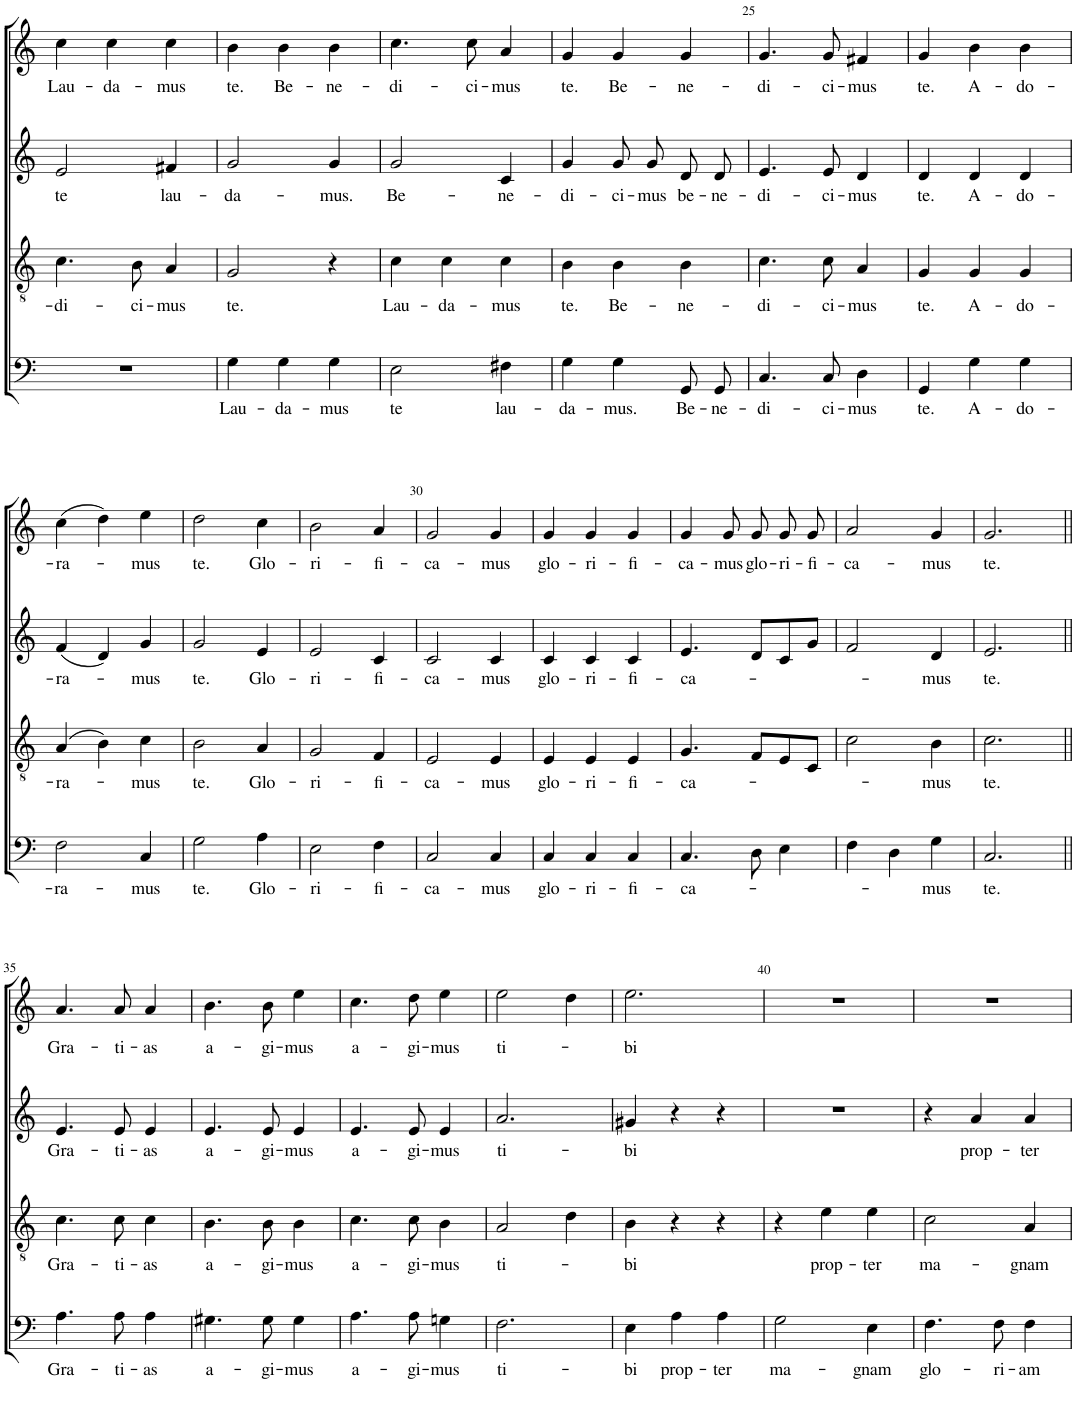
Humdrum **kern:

**kern	**text	**kern	**text	**kern	**text	**kern	**text
*part4	*part4	*part3	*part3	*part2	*part2	*part1	*part1
*staff4	*staff4	*staff3	*staff3	*staff2	*staff2	*staff1	*staff1
*I"BASSUS	*	*I"TENORE	*	*I"ALTUS	*	*I"CANTUS	*
!!LO:PB:g=z
*clefF4	*	*clefGv2	*	*clefG2	*	*clefG2	*
*Trd4c7	*	*Trd4c7	*	*Trd1c2	*	*	*
*k[]	*	*k[]	*	*k[]	*	*k[]	*
*M3/4	*	*M3/4	*	*M3/4	*	*M3/4	*
=21	=21	=21	=21	=21	=21	=21	=21
!	!	!	!LO:LY:b	!	!LO:LY:b	!	!LO:LY:b
2.r	.	4.c\	-di-	2e/	te	4cc\	Lau-
!	!	!	!	!	!	!	!LO:LY:b
.	.	.	.	.	.	4cc\	-da-
!	!	!	!LO:LY:b	!	!	!	!
.	.	8B\	-ci-	.	.	.	.
!	!	!	!LO:LY:b	!	!LO:LY:b	!	!LO:LY:b
.	.	4A/	-mus	4f#X/	lau-	4cc\	-mus
=22	=22	=22	=22	=22	=22	=22	=22
!	!LO:LY:b	!	!LO:LY:b	!	!LO:LY:b	!	!LO:LY:b
4G\	Lau-	2G/	te.	2g/	-da-	4b\	te.
!	!LO:LY:b	!	!	!	!	!	!LO:LY:b
4G\	-da-	.	.	.	.	4b\	Be-
!	!LO:LY:b	!	!	!	!LO:LY:b	!	!LO:LY:b
4G\	-mus	4r	.	4g/	-mus.	4b\	-ne-
=23	=23	=23	=23	=23	=23	=23	=23
!	!LO:LY:b	!	!LO:LY:b	!	!LO:LY:b	!	!LO:LY:b
2E\	te	4c\	Lau-	2g/	Be-	4.cc\	-di-
!	!	!	!LO:LY:b	!	!	!	!
.	.	4c\	-da-	.	.	.	.
!	!	!	!	!	!	!	!LO:LY:b
.	.	.	.	.	.	8cc\	-ci-
!	!LO:LY:b	!	!LO:LY:b	!	!LO:LY:b	!	!LO:LY:b
4F#X\	lau-	4c\	-mus	4c/	-ne-	4a/	-mus
=24	=24	=24	=24	=24	=24	=24	=24
!	!LO:LY:b	!	!LO:LY:b	!	!LO:LY:b	!	!LO:LY:b
4G\	-da-	4B\	te.	4g/	-di-	4g/	te.
!	!LO:LY:b	!	!LO:LY:b	!	!LO:LY:b	!	!LO:LY:b
4G\	-mus.	4B\	Be-	8g/	-ci-	4g/	Be-
!	!	!	!	!	!LO:LY:b	!	!
.	.	.	.	8g/	-mus	.	.
!	!LO:LY:b	!	!LO:LY:b	!	!LO:LY:b	!	!LO:LY:b
8GG/L	Be-	4B\	-ne-	8d/	be-	4g/	-ne-
!	!LO:LY:b	!	!	!	!LO:LY:b	!	!
8GG/J	-ne-	.	.	8d/	-ne-	.	.
=25	=25	=25	=25	=25	=25	=25	=25
!	!LO:LY:b	!	!LO:LY:b	!	!LO:LY:b	!	!LO:LY:b
4.C/	-di-	4.c\	-di-	4.e/	-di-	4.g/	-di-
!	!LO:LY:b	!	!LO:LY:b	!	!LO:LY:b	!	!LO:LY:b
8C/	-ci-	8c\	-ci-	8e/	-ci-	8g/	-ci-
!	!LO:LY:b	!	!LO:LY:b	!	!LO:LY:b	!	!LO:LY:b
4D\	-mus	4A/	-mus	4d/	-mus	4f#X/	-mus
=26	=26	=26	=26	=26	=26	=26	=26
!	!LO:LY:b	!	!LO:LY:b	!	!LO:LY:b	!	!LO:LY:b
4GG/	te.	4G/	te.	4d/	te.	4g/	te.
!	!LO:LY:b	!	!LO:LY:b	!	!LO:LY:b	!	!LO:LY:b
4G\	A-	4G/	A-	4d/	A-	4b\	A-
!	!LO:LY:b	!	!LO:LY:b	!	!LO:LY:b	!	!LO:LY:b
4G\	-do-	4G/	-do-	4d/	-do-	4b\	-do-
!!LO:LB:g=z
=27	=27	=27	=27	=27	=27	=27	=27
!	!LO:LY:b	!	!LO:LY:b	!	!LO:LY:b	!	!LO:LY:b
2F\	-ra-	(4A/	-ra-	(4f/	-ra-	(4cc\	-ra-
.	.	4B\)	.	4d/)	.	4dd\)	.
!	!LO:LY:b	!	!LO:LY:b	!	!LO:LY:b	!	!LO:LY:b
4C/	-mus	4c\	-mus	4g/	-mus	4ee\	-mus
=28	=28	=28	=28	=28	=28	=28	=28
!	!LO:LY:b	!	!LO:LY:b	!	!LO:LY:b	!	!LO:LY:b
2G\	te.	2B\	te.	2g/	te.	2dd\	te.
!	!LO:LY:b	!	!LO:LY:b	!	!LO:LY:b	!	!LO:LY:b
4A\	Glo-	4A/	Glo-	4e/	Glo-	4cc\	Glo-
=29	=29	=29	=29	=29	=29	=29	=29
!	!LO:LY:b	!	!LO:LY:b	!	!LO:LY:b	!	!LO:LY:b
2E\	-ri-	2G/	-ri-	2e/	-ri-	2b\	-ri-
!	!LO:LY:b	!	!LO:LY:b	!	!LO:LY:b	!	!LO:LY:b
4F\	-fi-	4F/	-fi-	4c/	-fi-	4a/	-fi-
=30	=30	=30	=30	=30	=30	=30	=30
!	!LO:LY:b	!	!LO:LY:b	!	!LO:LY:b	!	!LO:LY:b
2C/	-ca-	2E/	-ca-	2c/	-ca-	2g/	-ca-
!	!LO:LY:b	!	!LO:LY:b	!	!LO:LY:b	!	!LO:LY:b
4C/	-mus	4E/	-mus	4c/	-mus	4g/	-mus
=31	=31	=31	=31	=31	=31	=31	=31
!	!LO:LY:b	!	!LO:LY:b	!	!LO:LY:b	!	!LO:LY:b
4C/	glo-	4E/	glo-	4c/	glo-	4g/	glo-
!	!LO:LY:b	!	!LO:LY:b	!	!LO:LY:b	!	!LO:LY:b
4C/	-ri-	4E/	-ri-	4c/	-ri-	4g/	-ri-
!	!LO:LY:b	!	!LO:LY:b	!	!LO:LY:b	!	!LO:LY:b
4C/	-fi-	4E/	-fi-	4c/	-fi-	4g/	-fi-
=32	=32	=32	=32	=32	=32	=32	=32
!	!LO:LY:b	!	!LO:LY:b	!	!LO:LY:b	!	!LO:LY:b
4.C/	-ca-	4.G/	-ca-	4.e/	-ca-	4g/	-ca-
!	!	!	!	!	!	!	!LO:LY:b
.	.	.	.	.	.	8g/L	-mus
!	!	!	!	!	!	!	!LO:LY:b
8D\	.	8F/L	.	8d/L	.	8g/J	glo-
!	!	!	!	!	!	!	!LO:LY:b
4E\	.	8E/	.	8c/	.	8g/L	-ri-
!	!	!	!	!	!	!	!LO:LY:b
.	.	8C/J	.	8g/J	.	8g/J	-fi-
=33	=33	=33	=33	=33	=33	=33	=33
!	!	!	!	!	!	!	!LO:LY:b
4F\	.	2c\	.	2f/	.	2a/	-ca-
4D\	.	.	.	.	.	.	.
!	!LO:LY:b	!	!LO:LY:b	!	!LO:LY:b	!	!LO:LY:b
4G\	mus	4B\	-mus	4d/	-mus	4g/	-mus
=34	=34	=34	=34	=34	=34	=34	=34
!	!LO:LY:b	!	!LO:LY:b	!	!LO:LY:b	!	!LO:LY:b
2.C/	te.	2.c\	te.	2.e/	te.	2.g/	te.
!!LO:LB:g=z
=35||	=35||	=35||	=35||	=35||	=35||	=35||	=35||
!	!LO:LY:b	!	!LO:LY:b	!	!LO:LY:b	!	!LO:LY:b
4.A\	Gra-	4.c\	Gra-	4.e/	Gra-	4.a/	Gra-
!	!LO:LY:b	!	!LO:LY:b	!	!LO:LY:b	!	!LO:LY:b
8A\	-ti-	8c\	-ti-	8e/	-ti-	8a/	-ti-
!	!LO:LY:b	!	!LO:LY:b	!	!LO:LY:b	!	!LO:LY:b
4A\	-as	4c\	-as	4e/	-as	4a/	-as
=36	=36	=36	=36	=36	=36	=36	=36
!	!LO:LY:b	!	!LO:LY:b	!	!LO:LY:b	!	!LO:LY:b
4.G#X\	a-	4.B\	a-	4.e/	a-	4.b\	a-
!	!LO:LY:b	!	!LO:LY:b	!	!LO:LY:b	!	!LO:LY:b
8G#\	-gi-	8B\	-gi-	8e/	-gi-	8b\	-gi-
!	!LO:LY:b	!	!LO:LY:b	!	!LO:LY:b	!	!LO:LY:b
4G#\	-mus	4B\	-mus	4e/	-mus	4ee\	-mus
=37	=37	=37	=37	=37	=37	=37	=37
!	!LO:LY:b	!	!LO:LY:b	!	!LO:LY:b	!	!LO:LY:b
4.A\	a-	4.c\	a-	4.e/	a-	4.cc\	a-
!	!LO:LY:b	!	!LO:LY:b	!	!LO:LY:b	!	!LO:LY:b
8A\	-gi-	8c\	-gi-	8e/	-gi-	8dd\	-gi-
!	!LO:LY:b	!	!LO:LY:b	!	!LO:LY:b	!	!LO:LY:b
4Gn\	-mus	4B\	-mus	4e/	-mus	4ee\	-mus
=38	=38	=38	=38	=38	=38	=38	=38
!	!LO:LY:b	!	!LO:LY:b	!	!LO:LY:b	!	!LO:LY:b
2.F\	ti-	2A/	ti-	2.a/	ti-	2ee\	ti-
.	.	4d\	.	.	.	4dd\	.
=39	=39	=39	=39	=39	=39	=39	=39
!	!LO:LY:b	!	!LO:LY:b	!	!LO:LY:b	!	!LO:LY:b
4E\	-bi	4B\	-bi	4g#X/	-bi	2.ee\	-bi
!	!LO:LY:b	!	!	!	!	!	!
4A\	prop-	4r	.	4r	.	.	.
!	!LO:LY:b	!	!	!	!	!	!
4A\	-ter	4r	.	4r	.	.	.
=40	=40	=40	=40	=40	=40	=40	=40
!	!LO:LY:b	!	!	!	!	!	!
2G\	ma-	4r	.	2.r	.	2.r	.
!	!	!	!LO:LY:b	!	!	!	!
.	.	4e\	prop-	.	.	.	.
!	!LO:LY:b	!	!LO:LY:b	!	!	!	!
4E\	-gnam	4e\	-ter	.	.	.	.
=41	=41	=41	=41	=41	=41	=41	=41
!	!LO:LY:b	!	!LO:LY:b	!	!	!	!
4.F\	glo-	2c\	ma-	4r	.	2.r	.
!	!	!	!	!	!LO:LY:b	!	!
.	.	.	.	4a/	prop-	.	.
!	!LO:LY:b	!	!	!	!	!	!
8F\	-ri-	.	.	.	.	.	.
!	!LO:LY:b	!	!LO:LY:b	!	!LO:LY:b	!	!
4F\	-am	4A/	-gnam	4a/	-ter	.	.
=	=	=	=	=	=	=	=
*-	*-	*-	*-	*-	*-	*-	*-
